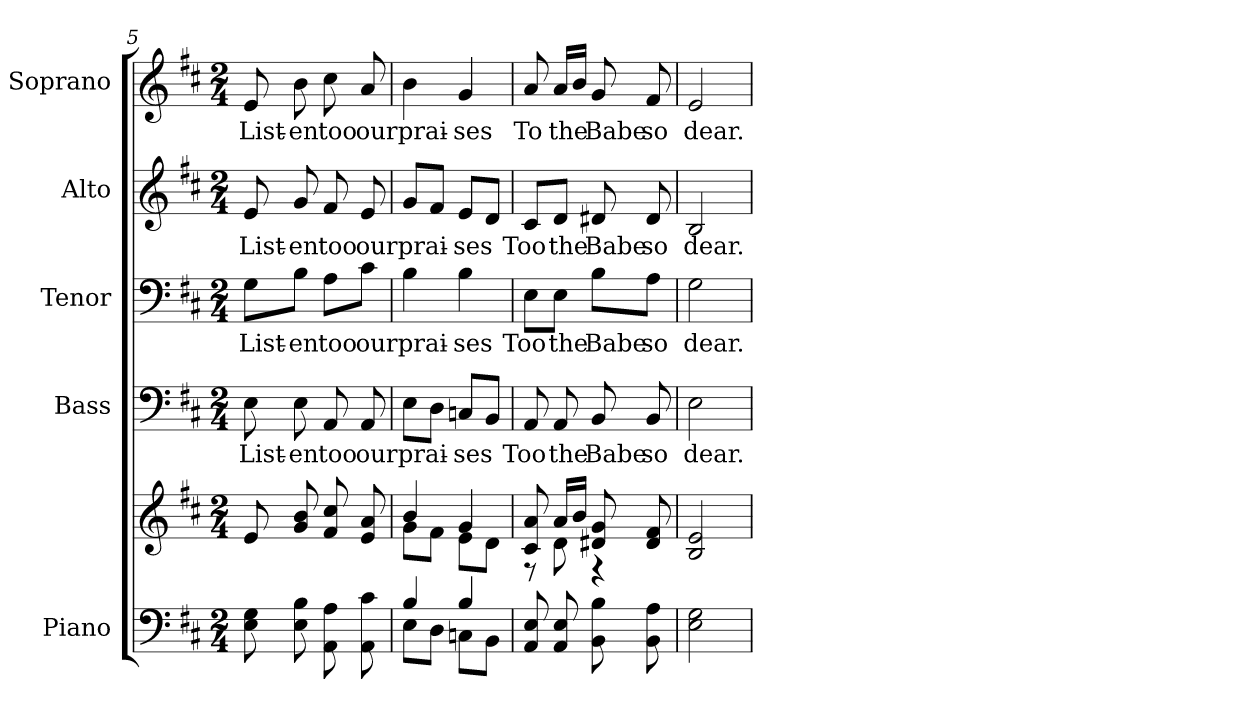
**kern	**kern	**kern	**text	**kern	**text	**kern	**text	**kern	**text
*part5	*part5	*part4	*part4	*part3	*part3	*part2	*part2	*part1	*part1
*staff6	*staff5	*staff4	*staff4	*staff3	*staff3	*staff2	*staff2	*staff1	*staff1
*I"Piano	*	*I"Bass	*	*I"Tenor	*	*I"Alto	*	*I"Soprano	*
*I'Pno.	*	*I'B.	*	*I'T.	*	*I'A.	*	*I'S.	*
!!LO:PB:g=z
*clefF4	*clefG2	*clefF4	*	*clefF4	*	*clefG2	*	*clefG2	*
*k[f#c#]	*k[f#c#]	*k[f#c#]	*	*k[f#c#]	*	*k[f#c#]	*	*k[f#c#]	*
*D:	*D:	*D:	*	*D:	*	*D:	*	*D:	*
*M2/4	*M2/4	*M2/4	*	*M2/4	*	*M2/4	*	*M2/4	*
=5	=5	=5	=5	=5	=5	=5	=5	=5	=5
!	!	!	!LO:LY:b:color=#000000	!	!	!	!	!	!
!	!	!	!	!	!LO:LY:b:color=#000000	!	!	!	!
!	!	!	!	!	!	!	!LO:LY:b:color=#000000	!	!
!	!	!	!	!	!	!	!	!	!LO:LY:b:color=#000000
8Ei\ 8Gi	8ei/	8Ei\	List-	8Gi\L	List-	8ei/	List-	8ei/	List-
!	!	!	!LO:LY:b:color=#000000	!	!	!	!	!	!
!	!	!	!	!	!LO:LY:b:color=#000000	!	!	!	!
!	!	!	!	!	!	!	!LO:LY:b:color=#000000	!	!
!	!	!	!	!	!	!	!	!	!LO:LY:b:color=#000000
8Ei\ 8Bi	8gi/ 8bi	8Ei\	-en	8Bi\J	-en	8gi/	-en	8bi\	-en
!	!	!	!LO:LY:b:color=#000000	!	!	!	!	!	!
!	!	!	!	!	!LO:LY:b:color=#000000	!	!	!	!
!	!	!	!	!	!	!	!LO:LY:b:color=#000000	!	!
!	!	!	!	!	!	!	!	!	!LO:LY:b:color=#000000
8AAi\ 8Ai	8f#i/ 8cc#i	8AAi/	too	8Ai\L	too	8f#i/	too	8cc#i\	too
!	!	!	!LO:LY:b:color=#000000	!	!	!	!	!	!
!	!	!	!	!	!LO:LY:b:color=#000000	!	!	!	!
!	!	!	!	!	!	!	!LO:LY:b:color=#000000	!	!
!	!	!	!	!	!	!	!	!	!LO:LY:b:color=#000000
8AAi\ 8c#i	8ei/ 8ai	8AAi/	our	8c#i\J	our	8ei/	our	8ai/	our
=6	=6	=6	=6	=6	=6	=6	=6	=6	=6
*^	*^	*	*	*	*	*	*	*	*
!	!	!	!	!	!LO:LY:b:color=#000000	!	!	!	!	!	!
!	!	!	!	!	!	!	!LO:LY:b:color=#000000	!	!	!	!
!	!	!	!	!	!	!	!	!	!LO:LY:b:color=#000000	!	!
!	!	!	!	!	!	!	!	!	!	!	!LO:LY:b:color=#000000
4Bi/	8Ei\L	4bi/	8gi\L	8Ei\L	prai-	4Bi\	prai-	8gi/L	prai-	4bi\	prai-
.	8Di\J	.	8f#i\J	8Di\J	.	.	.	8f#i/J	.	.	.
!	!	!	!	!	!LO:LY:b:color=#000000	!	!	!	!	!	!
!	!	!	!	!	!	!	!LO:LY:b:color=#000000	!	!	!	!
!	!	!	!	!	!	!	!	!	!LO:LY:b:color=#000000	!	!
!	!	!	!	!	!	!	!	!	!	!	!LO:LY:b:color=#000000
4Bi/	8Cni\L	4gi/	8ei\L	8Cni/L	-ses	4Bi\	-ses	8ei/L	-ses	4gi/	-ses
.	8BBi\J	.	8di\J	8BBi/J	.	.	.	8di/J	.	.	.
*v	*v	*	*	*	*	*	*	*	*	*	*
!!LO:PB:g=z
=7	=7	=7	=7	=7	=7	=7	=7	=7	=7	=7
*^	*	*	*	*	*	*	*	*	*	*
!	!	!	!	!	!LO:LY:b:color=#000000	!	!	!	!	!	!
*v	*v	*	*	*	*	*	*	*	*	*	*
*^	*	*	*	*	*	*	*	*	*	*
!	!	!	!	!	!	!	!LO:LY:b:color=#000000	!	!	!	!
*v	*v	*	*	*	*	*	*	*	*	*	*
*^	*	*	*	*	*	*	*	*	*	*
!	!	!	!	!	!	!	!	!	!LO:LY:b:color=#000000	!	!
*v	*v	*	*	*	*	*	*	*	*	*	*
*^	*	*	*	*	*	*	*	*	*	*
!	!	!	!	!	!	!	!	!	!	!	!LO:LY:b:color=#000000
*v	*v	*	*	*	*	*	*	*	*	*	*
8AAi/ 8Ei	8c#i/ 8ai	8r	8AAi/	Too	8Ei\L	Too	8c#i/L	Too	8ai/	To
!	!	!	!	!LO:LY:b:color=#000000	!	!	!	!	!	!
!	!	!	!	!	!	!LO:LY:b:color=#000000	!	!	!	!
!	!	!	!	!	!	!	!	!LO:LY:b:color=#000000	!	!
!	!	!	!	!	!	!	!	!	!	!LO:LY:b:color=#000000
8AAi/ 8Ei	16ai/LL	8di\	8AAi/	the	8Ei\J	the	8di/J	the	16ai/LL	the
.	16bi/JJ	.	.	.	.	.	.	.	16bi/JJ	.
!	!	!	!	!LO:LY:b:color=#000000	!	!	!	!	!	!
!	!	!	!	!	!	!LO:LY:b:color=#000000	!	!	!	!
!	!	!	!	!	!	!	!	!LO:LY:b:color=#000000	!	!
!	!	!	!	!	!	!	!	!	!	!LO:LY:b:color=#000000
8BBi\ 8Bi	8d#Xi/ 8gi	4r	8BBi/	Babe	8Bi\L	Babe	8d#Xi/	Babe	8gi/	Babe
!	!	!	!	!LO:LY:b:color=#000000	!	!	!	!	!	!
!	!	!	!	!	!	!LO:LY:b:color=#000000	!	!	!	!
!	!	!	!	!	!	!	!	!LO:LY:b:color=#000000	!	!
!	!	!	!	!	!	!	!	!	!	!LO:LY:b:color=#000000
8BBi\ 8Ai	8d#i/ 8f#i	.	8BBi/	so	8Ai\J	so	8d#i/	so	8f#i/	so
*	*v	*v	*	*	*	*	*	*	*	*
=8	=8	=8	=8	=8	=8	=8	=8	=8	=8
!	!	!	!LO:LY:b:color=#000000	!	!	!	!	!	!
!	!	!	!	!	!LO:LY:b:color=#000000	!	!	!	!
!	!	!	!	!	!	!	!LO:LY:b:color=#000000	!	!
!	!	!	!	!	!	!	!	!	!LO:LY:b:color=#000000
2Ei\ 2Gi	2Bi/ 2ei	2Ei\	dear.	2Gi\	dear.	2Bi/	dear.	2ei/	dear.
=	=	=	=	=	=	=	=	=	=
*-	*-	*-	*-	*-	*-	*-	*-	*-	*-
